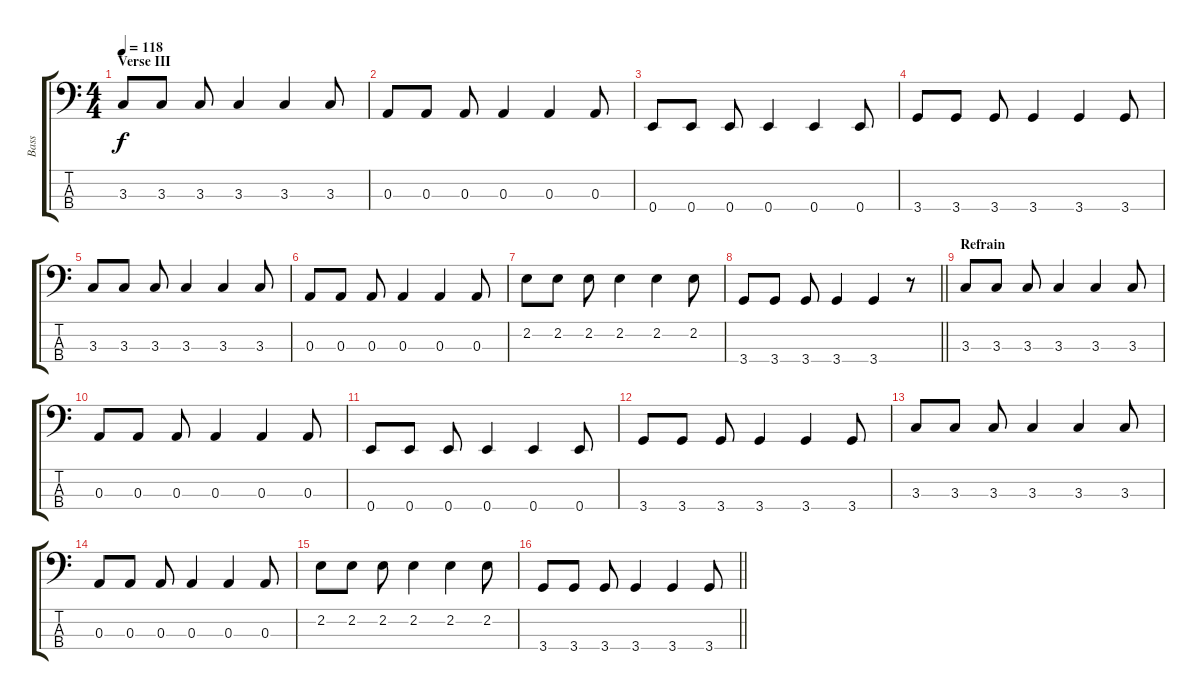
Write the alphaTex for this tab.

\track ("Bass" "Bass") {instrument electricbasspick}
\staff {score tabs}
\tuning (G2 D2 A1 E1) {hide}
\ts (4 4)
\section ("" "Verse III")
\tempo 118
\clef f4
\ks c
3.3.8{dy f instrument electricbasspick} 3.3.8 3.3.8 3.3.4 3.3.4 3.3.8 |
0.3.8 0.3.8 0.3.8 0.3.4 0.3.4 0.3.8 |
0.4.8 0.4.8 0.4.8 0.4.4 0.4.4 0.4.8 |
3.4.8 3.4.8 3.4.8 3.4.4 3.4.4 3.4.8 |
3.3.8 3.3.8 3.3.8 3.3.4 3.3.4 3.3.8 |
0.3.8 0.3.8 0.3.8 0.3.4 0.3.4 0.3.8 |
2.2.8 2.2.8 2.2.8 2.2.4 2.2.4 2.2.8 |
\barLineRight lightlight
3.4.8 3.4.8 3.4.8 3.4.4 3.4.4 r.8 |
\section ("" "Refrain")
3.3.8{instrument synthbass2} 3.3.8 3.3.8 3.3.4 3.3.4 3.3.8 |
0.3.8 0.3.8 0.3.8 0.3.4 0.3.4 0.3.8 |
0.4.8 0.4.8 0.4.8 0.4.4 0.4.4 0.4.8 |
3.4.8 3.4.8 3.4.8 3.4.4 3.4.4 3.4.8 |
3.3.8 3.3.8 3.3.8 3.3.4 3.3.4 3.3.8 |
0.3.8 0.3.8 0.3.8 0.3.4 0.3.4 0.3.8 |
2.2.8 2.2.8 2.2.8 2.2.4 2.2.4 2.2.8 |
\barLineRight lightlight
3.4.8 3.4.8 3.4.8 3.4.4 3.4.4 3.4.8
